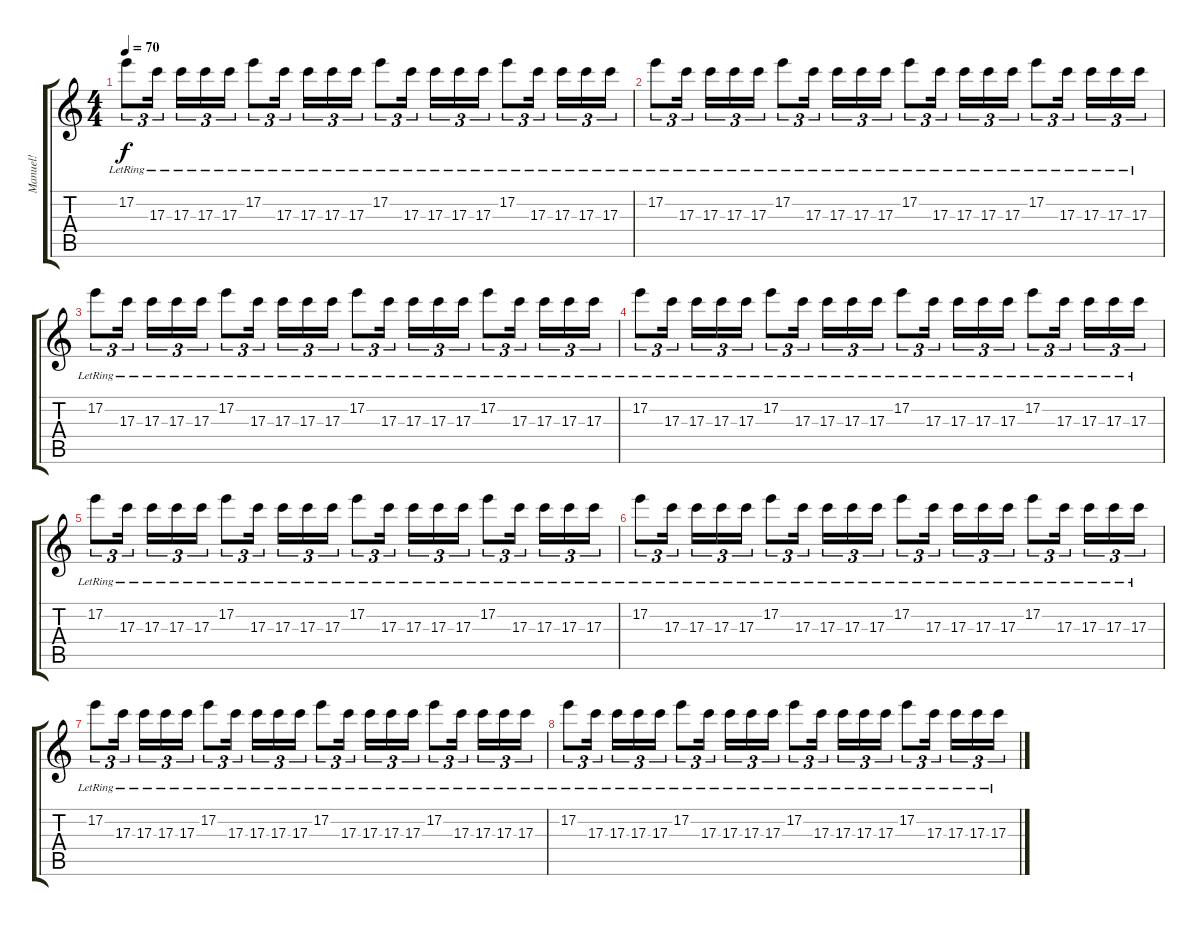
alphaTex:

\track ("Manuel!" "Manuel!") {instrument electricguitarclean}
\staff {score tabs}
\tuning (E4 B3 G3 D3 A2 E2) {hide}
\ts (4 4)
\tempo 70
\clef g2
\ks c
17.2{lr}.8{tu (3 2) dy f} 17.3{lr}.16{tu (3 2) beam splitsecondary} 17.3{lr}.16{tu (3 2)} 17.3{lr}.16{tu (3 2)} 17.3{lr}.16{tu (3 2)} 17.2{lr}.8{tu (3 2)} 17.3{lr}.16{tu (3 2) beam splitsecondary} 17.3{lr}.16{tu (3 2)} 17.3{lr}.16{tu (3 2)} 17.3{lr}.16{tu (3 2)} 17.2{lr}.8{tu (3 2)} 17.3{lr}.16{tu (3 2) beam splitsecondary} 17.3{lr}.16{tu (3 2)} 17.3{lr}.16{tu (3 2)} 17.3{lr}.16{tu (3 2)} 17.2{lr}.8{tu (3 2)} 17.3{lr}.16{tu (3 2) beam splitsecondary} 17.3{lr}.16{tu (3 2)} 17.3{lr}.16{tu (3 2)} 17.3{lr}.16{tu (3 2)} |
17.2{lr}.8{tu (3 2)} 17.3{lr}.16{tu (3 2) beam splitsecondary} 17.3{lr}.16{tu (3 2)} 17.3{lr}.16{tu (3 2)} 17.3{lr}.16{tu (3 2)} 17.2{lr}.8{tu (3 2)} 17.3{lr}.16{tu (3 2) beam splitsecondary} 17.3{lr}.16{tu (3 2)} 17.3{lr}.16{tu (3 2)} 17.3{lr}.16{tu (3 2)} 17.2{lr}.8{tu (3 2)} 17.3{lr}.16{tu (3 2) beam splitsecondary} 17.3{lr}.16{tu (3 2)} 17.3{lr}.16{tu (3 2)} 17.3{lr}.16{tu (3 2)} 17.2{lr}.8{tu (3 2)} 17.3{lr}.16{tu (3 2) beam splitsecondary} 17.3{lr}.16{tu (3 2)} 17.3{lr}.16{tu (3 2)} 17.3{lr}.16{tu (3 2)} |
17.2{lr}.8{tu (3 2)} 17.3{lr}.16{tu (3 2) beam splitsecondary} 17.3{lr}.16{tu (3 2)} 17.3{lr}.16{tu (3 2)} 17.3{lr}.16{tu (3 2)} 17.2{lr}.8{tu (3 2)} 17.3{lr}.16{tu (3 2) beam splitsecondary} 17.3{lr}.16{tu (3 2)} 17.3{lr}.16{tu (3 2)} 17.3{lr}.16{tu (3 2)} 17.2{lr}.8{tu (3 2)} 17.3{lr}.16{tu (3 2) beam splitsecondary} 17.3{lr}.16{tu (3 2)} 17.3{lr}.16{tu (3 2)} 17.3{lr}.16{tu (3 2)} 17.2{lr}.8{tu (3 2)} 17.3{lr}.16{tu (3 2) beam splitsecondary} 17.3{lr}.16{tu (3 2)} 17.3{lr}.16{tu (3 2)} 17.3{lr}.16{tu (3 2)} |
17.2{lr}.8{tu (3 2)} 17.3{lr}.16{tu (3 2) beam splitsecondary} 17.3{lr}.16{tu (3 2)} 17.3{lr}.16{tu (3 2)} 17.3{lr}.16{tu (3 2)} 17.2{lr}.8{tu (3 2)} 17.3{lr}.16{tu (3 2) beam splitsecondary} 17.3{lr}.16{tu (3 2)} 17.3{lr}.16{tu (3 2)} 17.3{lr}.16{tu (3 2)} 17.2{lr}.8{tu (3 2)} 17.3{lr}.16{tu (3 2) beam splitsecondary} 17.3{lr}.16{tu (3 2)} 17.3{lr}.16{tu (3 2)} 17.3{lr}.16{tu (3 2)} 17.2{lr}.8{tu (3 2)} 17.3{lr}.16{tu (3 2) beam splitsecondary} 17.3{lr}.16{tu (3 2)} 17.3{lr}.16{tu (3 2)} 17.3{lr}.16{tu (3 2)} |
17.2{lr}.8{tu (3 2)} 17.3{lr}.16{tu (3 2) beam splitsecondary} 17.3{lr}.16{tu (3 2)} 17.3{lr}.16{tu (3 2)} 17.3{lr}.16{tu (3 2)} 17.2{lr}.8{tu (3 2)} 17.3{lr}.16{tu (3 2) beam splitsecondary} 17.3{lr}.16{tu (3 2)} 17.3{lr}.16{tu (3 2)} 17.3{lr}.16{tu (3 2)} 17.2{lr}.8{tu (3 2)} 17.3{lr}.16{tu (3 2) beam splitsecondary} 17.3{lr}.16{tu (3 2)} 17.3{lr}.16{tu (3 2)} 17.3{lr}.16{tu (3 2)} 17.2{lr}.8{tu (3 2)} 17.3{lr}.16{tu (3 2) beam splitsecondary} 17.3{lr}.16{tu (3 2)} 17.3{lr}.16{tu (3 2)} 17.3{lr}.16{tu (3 2)} |
17.2{lr}.8{tu (3 2)} 17.3{lr}.16{tu (3 2) beam splitsecondary} 17.3{lr}.16{tu (3 2)} 17.3{lr}.16{tu (3 2)} 17.3{lr}.16{tu (3 2)} 17.2{lr}.8{tu (3 2)} 17.3{lr}.16{tu (3 2) beam splitsecondary} 17.3{lr}.16{tu (3 2)} 17.3{lr}.16{tu (3 2)} 17.3{lr}.16{tu (3 2)} 17.2{lr}.8{tu (3 2)} 17.3{lr}.16{tu (3 2) beam splitsecondary} 17.3{lr}.16{tu (3 2)} 17.3{lr}.16{tu (3 2)} 17.3{lr}.16{tu (3 2)} 17.2{lr}.8{tu (3 2)} 17.3{lr}.16{tu (3 2) beam splitsecondary} 17.3{lr}.16{tu (3 2)} 17.3{lr}.16{tu (3 2)} 17.3{lr}.16{tu (3 2)} |
17.2{lr}.8{tu (3 2)} 17.3{lr}.16{tu (3 2) beam splitsecondary} 17.3{lr}.16{tu (3 2)} 17.3{lr}.16{tu (3 2)} 17.3{lr}.16{tu (3 2)} 17.2{lr}.8{tu (3 2)} 17.3{lr}.16{tu (3 2) beam splitsecondary} 17.3{lr}.16{tu (3 2)} 17.3{lr}.16{tu (3 2)} 17.3{lr}.16{tu (3 2)} 17.2{lr}.8{tu (3 2)} 17.3{lr}.16{tu (3 2) beam splitsecondary} 17.3{lr}.16{tu (3 2)} 17.3{lr}.16{tu (3 2)} 17.3{lr}.16{tu (3 2)} 17.2{lr}.8{tu (3 2)} 17.3{lr}.16{tu (3 2) beam splitsecondary} 17.3{lr}.16{tu (3 2)} 17.3{lr}.16{tu (3 2)} 17.3{lr}.16{tu (3 2)} |
17.2{lr}.8{tu (3 2)} 17.3{lr}.16{tu (3 2) beam splitsecondary} 17.3{lr}.16{tu (3 2)} 17.3{lr}.16{tu (3 2)} 17.3{lr}.16{tu (3 2)} 17.2{lr}.8{tu (3 2)} 17.3{lr}.16{tu (3 2) beam splitsecondary} 17.3{lr}.16{tu (3 2)} 17.3{lr}.16{tu (3 2)} 17.3{lr}.16{tu (3 2)} 17.2{lr}.8{tu (3 2)} 17.3{lr}.16{tu (3 2) beam splitsecondary} 17.3{lr}.16{tu (3 2)} 17.3{lr}.16{tu (3 2)} 17.3{lr}.16{tu (3 2)} 17.2{lr}.8{tu (3 2)} 17.3{lr}.16{tu (3 2) beam splitsecondary} 17.3{lr}.16{tu (3 2)} 17.3{lr}.16{tu (3 2)} 17.3{lr}.16{tu (3 2)}
